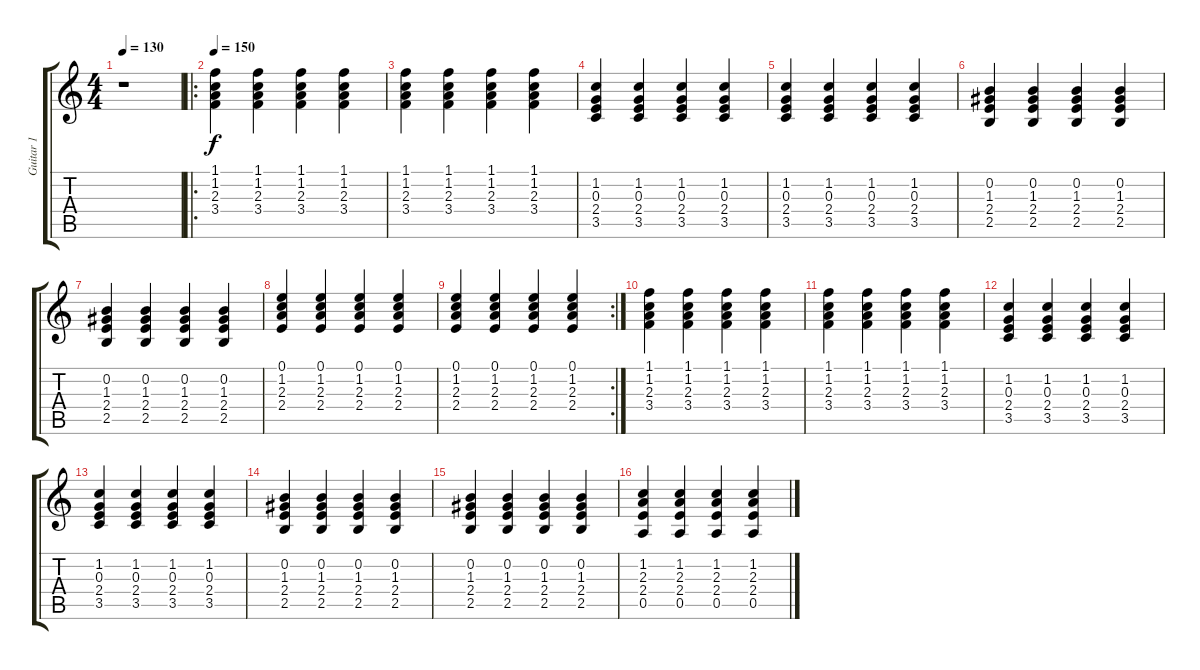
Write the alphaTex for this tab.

\track ("Guitar 1" "Guitar 1") {instrument acousticguitarsteel}
\staff {score tabs}
\tuning (E4 B3 G3 D3 A2 E2) {hide}
\ts (4 4)
\tempo 130
\clef g2
\ks c
r.1{dy f} |
\ro
\tempo 150
(1.1 1.2 2.3 3.4).4 (1.1 1.2 2.3 3.4).4 (1.1 1.2 2.3 3.4).4 (1.1 1.2 2.3 3.4).4 |
(1.1 1.2 2.3 3.4).4 (1.1 1.2 2.3 3.4).4 (1.1 1.2 2.3 3.4).4 (1.1 1.2 2.3 3.4).4 |
(1.2 0.3 2.4 3.5).4 (1.2 0.3 2.4 3.5).4 (1.2 0.3 2.4 3.5).4 (1.2 0.3 2.4 3.5).4 |
(1.2 0.3 2.4 3.5).4 (1.2 0.3 2.4 3.5).4 (1.2 0.3 2.4 3.5).4 (1.2 0.3 2.4 3.5).4 |
(0.2 1.3 2.4 2.5).4 (0.2 1.3 2.4 2.5).4 (0.2 1.3 2.4 2.5).4 (0.2 1.3 2.4 2.5).4 |
(0.2 1.3 2.4 2.5).4 (0.2 1.3 2.4 2.5).4 (0.2 1.3 2.4 2.5).4 (0.2 1.3 2.4 2.5).4 |
(0.1 1.2 2.3 2.4).4 (0.1 1.2 2.3 2.4).4 (0.1 1.2 2.3 2.4).4 (0.1 1.2 2.3 2.4).4 |
\rc 2
(0.1 1.2 2.3 2.4).4 (0.1 1.2 2.3 2.4).4 (0.1 1.2 2.3 2.4).4 (0.1 1.2 2.3 2.4).4 |
(1.1 1.2 2.3 3.4).4{volume 14 instrument overdrivenguitar} (1.1 1.2 2.3 3.4).4 (1.1 1.2 2.3 3.4).4 (1.1 1.2 2.3 3.4).4 |
(1.1 1.2 2.3 3.4).4 (1.1 1.2 2.3 3.4).4 (1.1 1.2 2.3 3.4).4 (1.1 1.2 2.3 3.4).4 |
(1.2 0.3 2.4 3.5).4 (1.2 0.3 2.4 3.5).4 (1.2 0.3 2.4 3.5).4 (1.2 0.3 2.4 3.5).4 |
(1.2 0.3 2.4 3.5).4 (1.2 0.3 2.4 3.5).4 (1.2 0.3 2.4 3.5).4 (1.2 0.3 2.4 3.5).4 |
(0.2 1.3 2.4 2.5).4 (0.2 1.3 2.4 2.5).4 (0.2 1.3 2.4 2.5).4 (0.2 1.3 2.4 2.5).4 |
(0.2 1.3 2.4 2.5).4 (0.2 1.3 2.4 2.5).4 (0.2 1.3 2.4 2.5).4 (0.2 1.3 2.4 2.5).4 |
(1.2 2.3 2.4 0.5).4 (1.2 2.3 2.4 0.5).4 (1.2 2.3 2.4 0.5).4 (1.2 2.3 2.4 0.5).4
